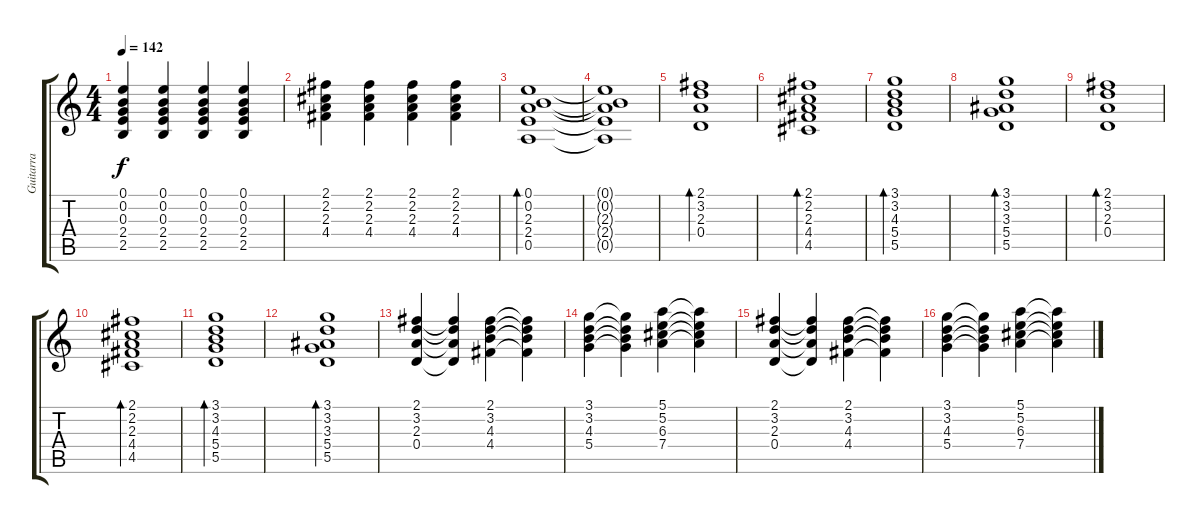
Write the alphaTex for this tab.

\track ("Guitarra" "Guitarra") {instrument overdrivenguitar}
\staff {score tabs}
\tuning (E4 B3 G3 D3 A2 E2) {hide}
\ts (4 4)
\tempo 142
\clef g2
\ks c
(0.1 0.2 0.3 2.4 2.5).4{dy f} (0.1 0.2 0.3 2.4 2.5).4 (0.1 0.2 0.3 2.4 2.5).4 (0.1 0.2 0.3 2.4 2.5).4 |
(2.1 2.2 2.3 4.4).4 (2.1 2.2 2.3 4.4).4 (2.1 2.2 2.3 4.4).4 (2.1 2.2 2.3 4.4).4 |
(0.1 0.2 2.3 2.4 0.5).1{bd 240} |
(0.1{t} 0.2{t} 2.3{t} 2.4{t} 0.5{t}).1 |
(2.1 3.2 2.3 0.4).1{bd 240 instrument electricguitarclean} |
(2.1 2.2 2.3 4.4 4.5).1{bd 240} |
(3.1 3.2 4.3 5.4 5.5).1{bd 240} |
(3.1 3.2 3.3 5.4 5.5).1{bd 240} |
(2.1 3.2 2.3 0.4).1{bd 240 instrument electricguitarclean} |
(2.1 2.2 2.3 4.4 4.5).1{bd 240} |
(3.1 3.2 4.3 5.4 5.5).1{bd 240} |
(3.1 3.2 3.3 5.4 5.5).1{bd 240} |
(2.1 3.2 2.3 0.4).4 (2.1{t} 3.2{t} 2.3{t} 0.4{t}).4 (2.1 3.2 4.3 4.4).4 (2.1{t} 3.2{t} 4.3{t} 4.4{t}).4 |
(3.1 3.2 4.3 5.4).4 (3.1{t} 3.2{t} 4.3{t} 5.4{t}).4 (5.1 5.2 6.3 7.4).4 (5.1{t} 5.2{t} 6.3{t} 7.4{t}).4 |
(2.1 3.2 2.3 0.4).4 (2.1{t} 3.2{t} 2.3{t} 0.4{t}).4 (2.1 3.2 4.3 4.4).4 (2.1{t} 3.2{t} 4.3{t} 4.4{t}).4 |
(3.1 3.2 4.3 5.4).4 (3.1{t} 3.2{t} 4.3{t} 5.4{t}).4 (5.1 5.2 6.3 7.4).4 (5.1{t} 5.2{t} 6.3{t} 7.4{t}).4
